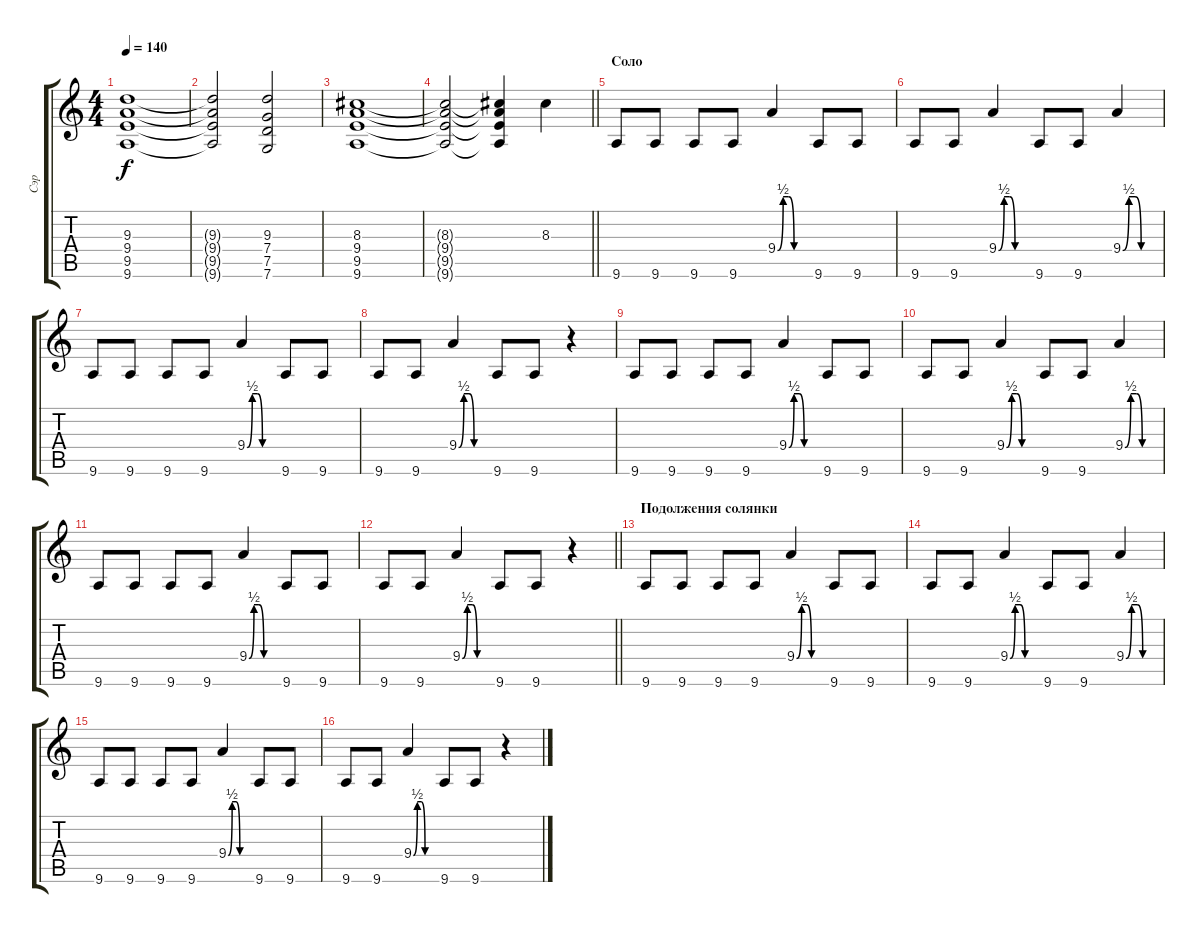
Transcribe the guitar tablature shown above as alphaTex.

\track ("Сэр" "Сэр") {instrument electricguitarclean}
\staff {score tabs}
\tuning (D4 A3 F3 C3 G2 C2) {hide}
\ts (4 4)
\tempo 140
\clef g2
\ks c
(9.3 9.4 9.5 9.6).1{dy f} |
(9.3{t} 9.4{t} 9.5{t} 9.6{t}).2 (9.3 7.4 7.5 7.6).2 |
(8.3 9.4 9.5 9.6).1 |
\barLineRight lightlight
(8.3{t} 9.4{t} 9.5{t} 9.6{t}).2 (8.3{t} 9.4{t} 9.5{t} 9.6{t}).4 8.3.4 |
\section ("" "Соло")
9.6.8 9.6.8 9.6.8 9.6.8 9.4{be (custom 0 0 10 2 20 2 30 0 60 0)}.4 9.6.8 9.6.8 |
9.6.8 9.6.8 9.4{be (custom 0 0 10 2 20 2 30 0 60 0)}.4 9.6.8 9.6.8 9.4{be (custom 0 0 10 2 20 2 30 0 60 0)}.4 |
9.6.8 9.6.8 9.6.8 9.6.8 9.4{be (custom 0 0 10 2 20 2 30 0 60 0)}.4 9.6.8 9.6.8 |
9.6.8 9.6.8 9.4{be (custom 0 0 10 2 20 2 30 0 60 0)}.4 9.6.8 9.6.8 r.4 |
9.6.8 9.6.8 9.6.8 9.6.8 9.4{be (custom 0 0 10 2 20 2 30 0 60 0)}.4 9.6.8 9.6.8 |
9.6.8 9.6.8 9.4{be (custom 0 0 10 2 20 2 30 0 60 0)}.4 9.6.8 9.6.8 9.4{be (custom 0 0 10 2 20 2 30 0 60 0)}.4 |
9.6.8 9.6.8 9.6.8 9.6.8 9.4{be (custom 0 0 10 2 20 2 30 0 60 0)}.4 9.6.8 9.6.8 |
\barLineRight lightlight
9.6.8 9.6.8 9.4{be (custom 0 0 10 2 20 2 30 0 60 0)}.4 9.6.8 9.6.8 r.4 |
\section ("" "Подолжения солянки")
9.6.8 9.6.8 9.6.8 9.6.8 9.4{be (custom 0 0 10 2 20 2 30 0 60 0)}.4 9.6.8 9.6.8 |
9.6.8 9.6.8 9.4{be (custom 0 0 10 2 20 2 30 0 60 0)}.4 9.6.8 9.6.8 9.4{be (custom 0 0 10 2 20 2 30 0 60 0)}.4 |
9.6.8 9.6.8 9.6.8 9.6.8 9.4{be (custom 0 0 10 2 20 2 30 0 60 0)}.4 9.6.8 9.6.8 |
9.6.8 9.6.8 9.4{be (custom 0 0 10 2 20 2 30 0 60 0)}.4 9.6.8 9.6.8 r.4
